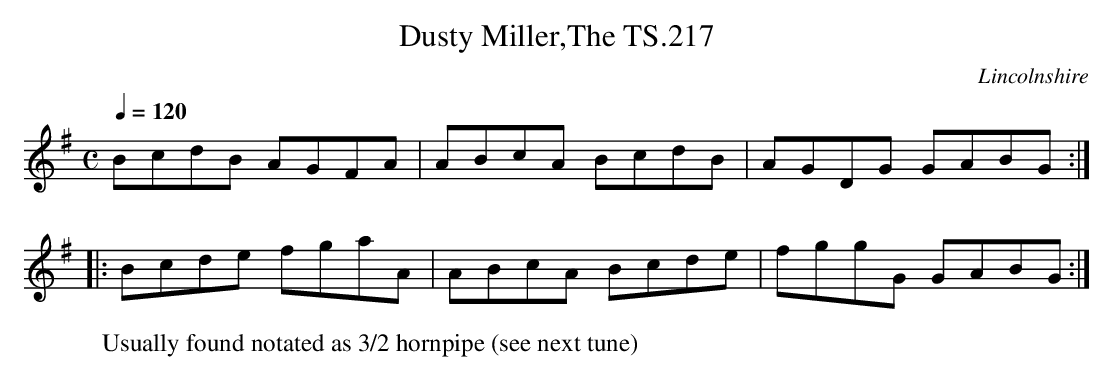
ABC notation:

X:1
T:Dusty Miller,The TS.217
L:1/8
M:C
O:Lincolnshire
Q:1/4=120
W:Usually found notated as 3/2 hornpipe (see next tune)
K:G
BcdB AGFA|ABcA BcdB|AGDG GABG:|!
|:Bcde fgaA|ABcA Bcde|fggG GABG:|]
